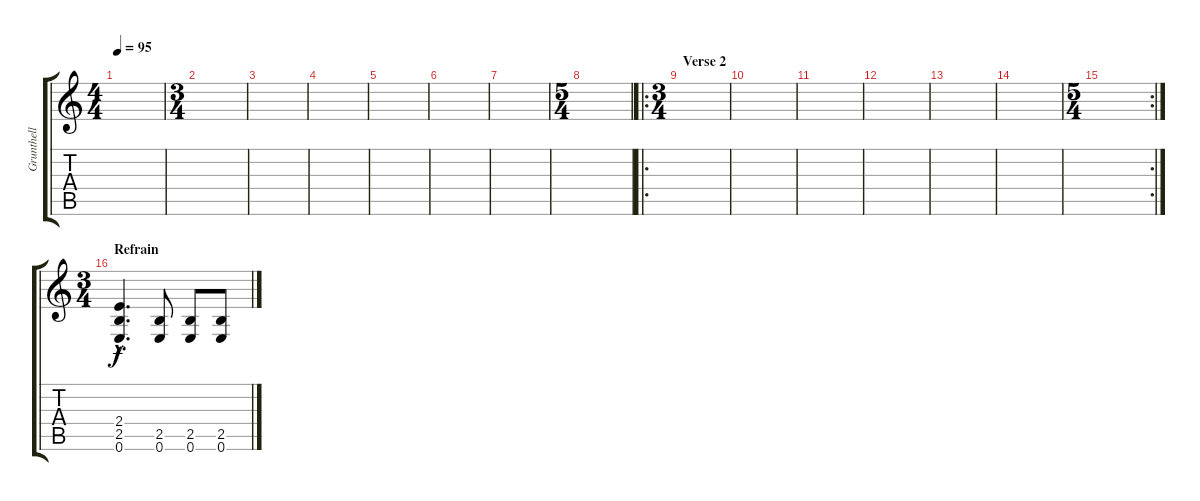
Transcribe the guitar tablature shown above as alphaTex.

\track ("Grunthell" "Grunthell") {instrument distortionguitar}
\staff {score tabs}
\tuning (E4 B3 G3 D3 A2 E2) {hide}
\ts (4 4)
\tempo 95
\clef g2
\ks c
|
\ts (3 4)
|
|
|
|
|
|
\ts (5 4)
|
\ro
\ts (3 4)
\section ("" "Verse 2")
|
|
|
|
|
|
\rc 2
\ts (5 4)
|
\ts (3 4)
\section ("" "Refrain")
(2.4{hac} 2.5{hac} 0.6{hac}).4{d} (2.5 0.6).8 (2.5 0.6).8 (2.5 0.6).8
